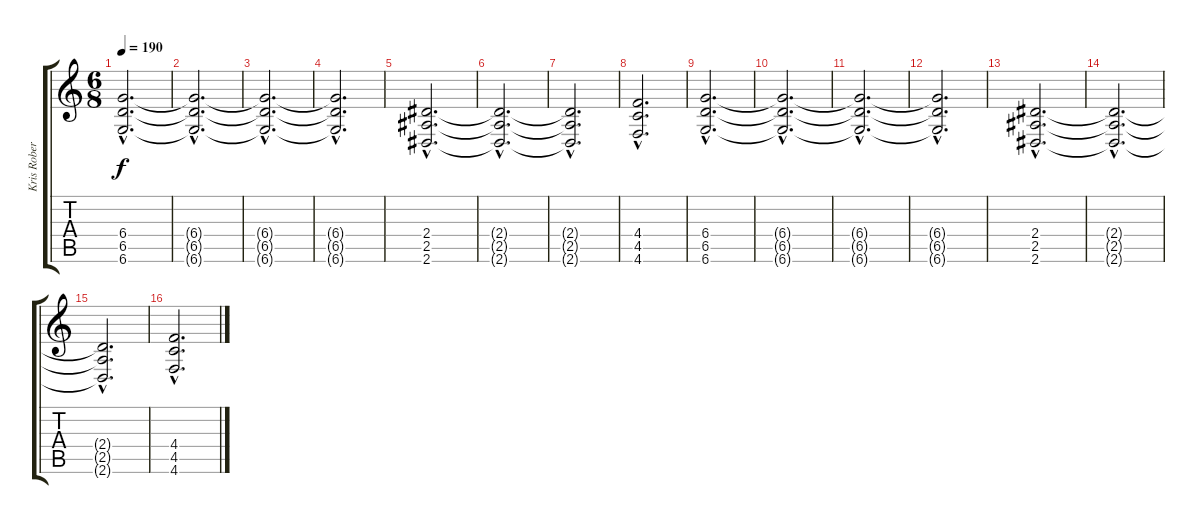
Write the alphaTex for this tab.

\track ("Kris Roberts" "Kris Rober") {instrument overdrivenguitar}
\staff {score tabs}
\tuning (Eb4 Bb3 Gb3 Db3 Ab2 Db2) {hide}
\ts (6 8)
\tempo 190
\clef g2
\ks c
(6.4{hac} 6.5{hac} 6.6{hac}).2{d dy f} |
(6.4{hac t} 6.5{hac t} 6.6{hac t}).2{d} |
(6.4{hac t} 6.5{hac t} 6.6{hac t}).2{d} |
(6.4{hac t} 6.5{hac t} 6.6{hac t}).2{d} |
(2.4{hac} 2.5{hac} 2.6{hac}).2{d} |
(2.4{hac t} 2.5{hac t} 2.6{hac t}).2{d} |
(2.4{hac t} 2.5{hac t} 2.6{hac t}).2{d} |
(4.4{hac} 4.5{hac} 4.6{hac}).2{d} |
(6.4{hac} 6.5{hac} 6.6{hac}).2{d} |
(6.4{hac t} 6.5{hac t} 6.6{hac t}).2{d} |
(6.4{hac t} 6.5{hac t} 6.6{hac t}).2{d} |
(6.4{hac t} 6.5{hac t} 6.6{hac t}).2{d} |
(2.4{hac} 2.5{hac} 2.6{hac}).2{d} |
(2.4{hac t} 2.5{hac t} 2.6{hac t}).2{d} |
(2.4{hac t} 2.5{hac t} 2.6{hac t}).2{d} |
(4.4{hac} 4.5{hac} 4.6{hac}).2{d}
